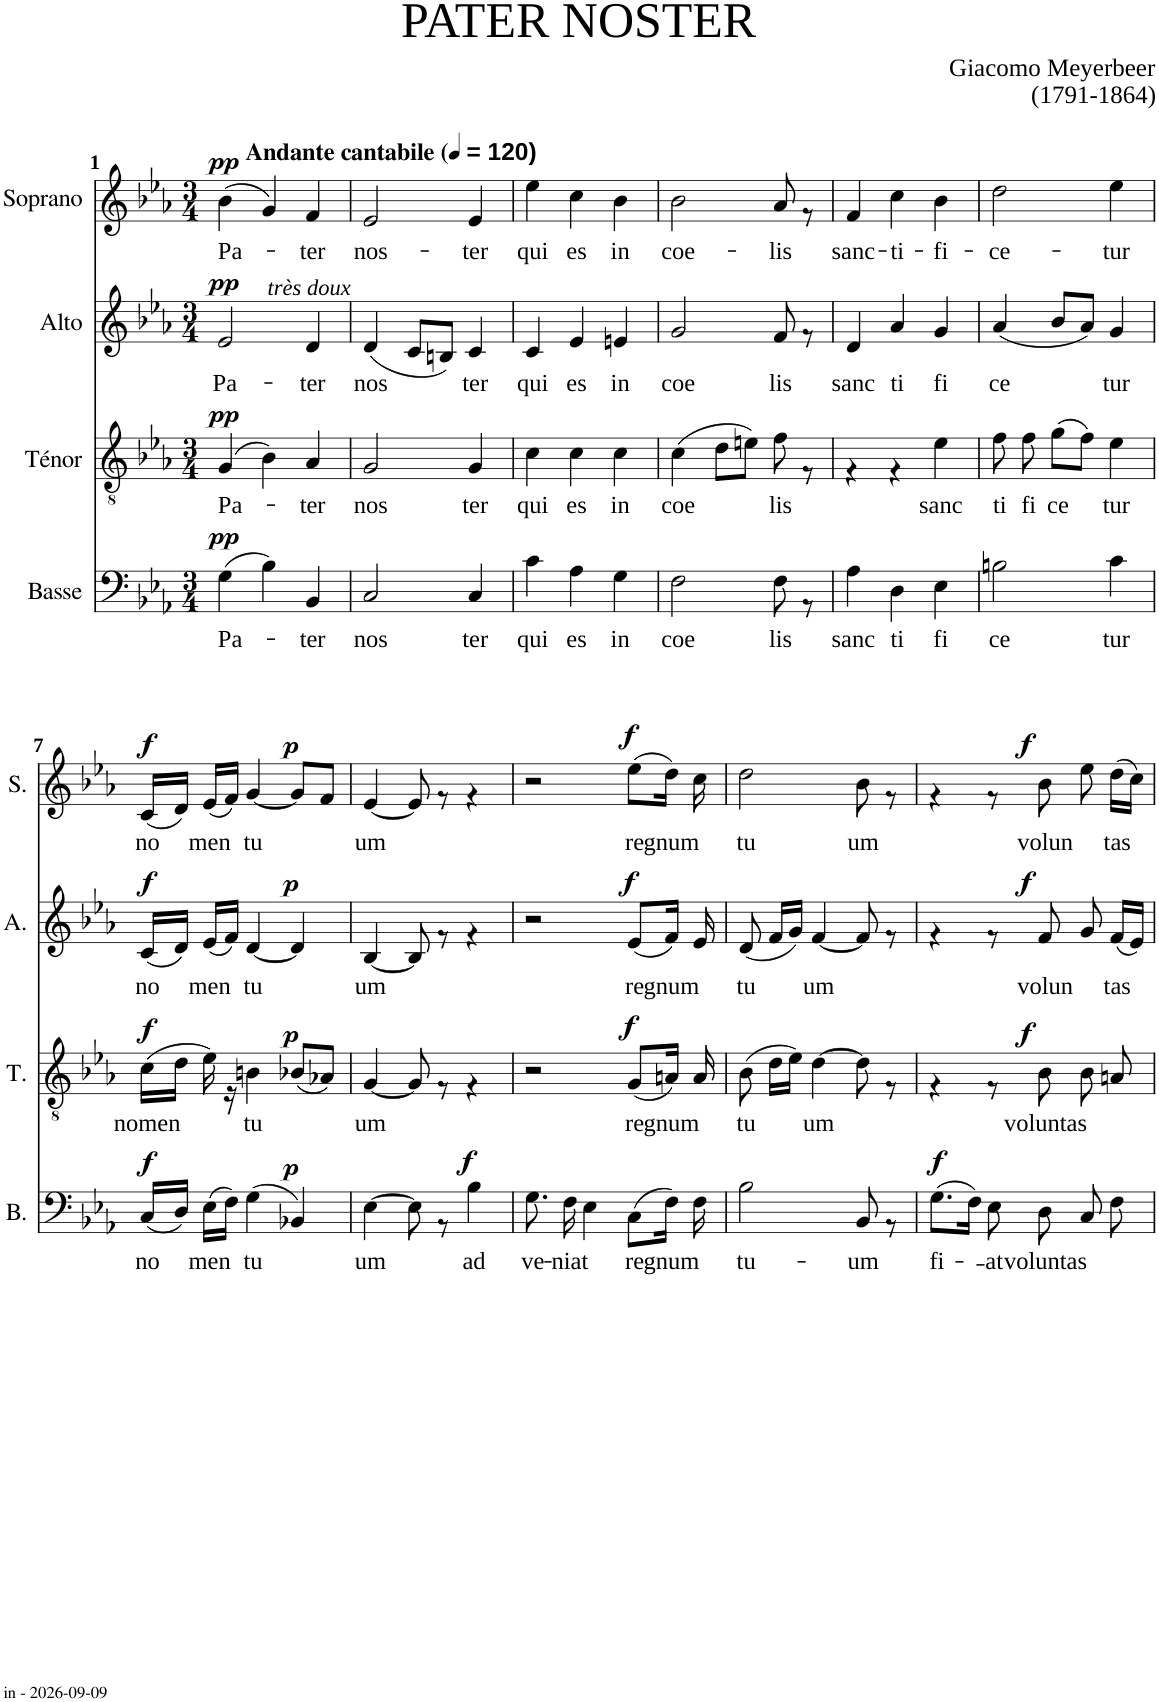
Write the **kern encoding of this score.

**kern	**text	**dynam	**kern	**text	**dynam	**kern	**text	**dynam	**kern	**text	**dynam
*part4	*part4	*part4	*part3	*part3	*part3	*part2	*part2	*part2	*part1	*part1	*part1
*staff4	*staff4	*staff4	*staff3	*staff3	*staff3	*staff2	*staff2	*staff2	*staff1	*staff1	*staff1
*I"Basse	*	*	*I"Ténor	*	*	*I"Alto	*	*	*I"Soprano	*	*
*I'B.	*	*	*I'T.	*	*	*I'A.	*	*	*I'S.	*	*
*clefF4	*	*	*clefGv2	*	*	*clefG2	*	*	*clefG2	*	*
*k[b-e-a-]	*	*	*k[b-e-a-]	*	*	*k[b-e-a-]	*	*	*k[b-e-a-]	*	*
*E-:	*	*	*E-:	*	*	*E-:	*	*	*E-:	*	*
*M3/4	*	*	*M3/4	*	*	*M3/4	*	*	*M3/4	*	*
=1	=1	=1	=1	=1	=1	=1	=1	=1	=1	=1	=1
!	!LO:LY:b	!LO:DY:a	!	!LO:LY:b	!LO:DY:a	!	!LO:LY:b	!LO:DY:a	!	!LO:LY:b	!LO:DY:a
*	*	*	*	*	*	*	*	*	*^	*	*
(>4G\	Pa-	pp	(>4G/	Pa-	pp	2e-/	Pa-	pp	(>4b-\	8ryy	Pa-	pp
.	.	.	.	.	.	.	.	.	.	32ryy	.	.
*	*	*	*	*	*	*	*	*	*MM120	*	*	*
!	!	!	!	!	!	!	!	!	!	!LO:TX:a:B:t=Andante cantabile	!	!
.	.	.	.	.	.	.	.	.	.	2ryy	.	.
!	!	!	!	!	!	!	!	!	!LO:TX:b:i:t=très doux	!	!	!
4B-\)	.	.	4B-\)	.	.	.	.	.	4g/)	.	.	.
!	!LO:LY:b	!	!	!LO:LY:b	!	!	!LO:LY:b	!	!	!	!LO:LY:b	!
4BB-/	-ter	.	4A-/	-ter	.	4d/	-ter	.	4f/	.	-ter	.
.	.	.	.	.	.	.	.	.	.	16.ryy	.	.
=2	=2	=2	=2	=2	=2	=2	=2	=2	=2	=2	=2	=2
!	!LO:LY:b	!	!	!LO:LY:b	!	!	!LO:LY:b	!	!	!	!LO:LY:b	!
*	*	*	*	*	*	*	*	*	*v	*v	*	*
2C/	nos	.	2G/	nos	.	(<4d/	nos	.	2e-/	nos-	.
.	.	.	.	.	.	8c/L	.	.	.	.	.
.	.	.	.	.	.	8Bn/J)	.	.	.	.	.
!	!LO:LY:b	!	!	!LO:LY:b	!	!	!LO:LY:b	!	!	!LO:LY:b	!
4C/	ter	.	4G/	ter	.	4c/	ter	.	4e-/	-ter	.
=3	=3	=3	=3	=3	=3	=3	=3	=3	=3	=3	=3
!	!LO:LY:b	!	!	!LO:LY:b	!	!	!LO:LY:b	!	!	!LO:LY:b	!
4c\	qui	.	4c\	qui	.	4c/	qui	.	4ee-\	qui	.
!	!LO:LY:b	!	!	!LO:LY:b	!	!	!LO:LY:b	!	!	!LO:LY:b	!
4A-\	es	.	4c\	es	.	4e-/	es	.	4cc\	es	.
!	!LO:LY:b	!	!	!LO:LY:b	!	!	!LO:LY:b	!	!	!LO:LY:b	!
4G\	in	.	4c\	in	.	4en/	in	.	4b-\	in	.
=4	=4	=4	=4	=4	=4	=4	=4	=4	=4	=4	=4
!	!LO:LY:b	!	!	!LO:LY:b	!	!	!LO:LY:b	!	!	!LO:LY:b	!
2F\	coe	.	(>4c\	coe	.	2g/	coe	.	2b-\	coe-	.
.	.	.	8d\L	.	.	.	.	.	.	.	.
.	.	.	8en\J)	.	.	.	.	.	.	.	.
!	!LO:LY:b	!	!	!LO:LY:b	!	!	!LO:LY:b	!	!	!LO:LY:b	!
8F\	lis	.	8f\	lis	.	8f/	lis	.	8a-/	-lis	.
8rAA	.	.	8rF	.	.	8rf	.	.	8rf	.	.
=5	=5	=5	=5	=5	=5	=5	=5	=5	=5	=5	=5
!	!LO:LY:b	!	!	!	!	!	!LO:LY:b	!	!	!LO:LY:b	!
4A-\	sanc	.	4rF	.	.	4d/	sanc	.	4f/	sanc-	.
!	!LO:LY:b	!	!	!	!	!	!LO:LY:b	!	!	!LO:LY:b	!
4D\	ti	.	4rF	.	.	4a-/	ti	.	4cc\	-ti-	.
!	!LO:LY:b	!	!	!LO:LY:b	!	!	!LO:LY:b	!	!	!LO:LY:b	!
4E-\	fi	.	4e-\	sanc	.	4g/	fi	.	4b-\	-fi-	.
=6	=6	=6	=6	=6	=6	=6	=6	=6	=6	=6	=6
!	!LO:LY:b	!	!	!LO:LY:b	!	!	!LO:LY:b	!	!	!LO:LY:b	!
2Bn\	ce	.	8f\	ti	.	(<4a-/	ce	.	2dd\	-ce-	.
!	!	!	!	!LO:LY:b	!	!	!	!	!	!	!
.	.	.	8f\	fi	.	.	.	.	.	.	.
!	!	!	!	!LO:LY:b	!	!	!	!	!	!	!
.	.	.	(>8g\L	ce	.	8b-/L	.	.	.	.	.
.	.	.	8f\J)	.	.	8a-/J)	.	.	.	.	.
!	!LO:LY:b	!	!	!LO:LY:b	!	!	!LO:LY:b	!	!	!LO:LY:b	!
4c\	tur	.	4e-\	tur	.	4g/	tur	.	4ee-\	-tur	.
!!LO:LB:g=z
=7	=7	=7	=7	=7	=7	=7	=7	=7	=7	=7	=7
!	!LO:LY:b	!LO:DY:a	!	!LO:LY:b	!LO:DY:a	!	!LO:LY:b	!LO:DY:a	!	!LO:LY:b	!LO:DY:a
*^	*	*	*^	*	*	*^	*	*	*^	*	*
(<16C/LL	4ryy	no	f	(>16c\LL	4ryy	nomen	f	(<16c/LL	4ryy	no	f	(<16c/LL	4ryy	no	f
16D/JJ)	.	.	.	16d\JJ	.	.	.	16d/JJ)	.	.	.	16d/JJ)	.	.	.
!	!	!LO:LY:b	!	!	!	!	!	!	!	!LO:LY:b	!	!	!	!LO:LY:b	!
(>16E-\LL	.	men	.	16e-\)	.	.	.	(<16e-/LL	.	men	.	(<16e-/LL	.	men	.
16F\JJ)	.	.	.	16rE	.	.	.	16f/JJ)	.	.	.	16f/JJ)	.	.	.
!	!	!LO:LY:b	!	!	!	!LO:LY:b	!	!	!	!LO:LY:b	!	!	!	!LO:LY:b	!
(>4G\	8ryy	tu	.	4Bn\	8ryy	tu	.	[<4d/	8ryy	tu	.	[<4g/	8ryy	tu	.
.	16ryy	.	.	.	16ryy	.	.	.	16ryy	.	.	.	16ryy	.	.
.	64ryy	.	.	.	64ryy	.	.	.	64ryy	.	.	.	64ryy	.	.
!	!	!	!LO:DY:a	!	!	!	!LO:DY:a	!	!	!	!LO:DY:a	!	!	!	!LO:DY:a
.	4ryy	.	p	.	4ryy	.	p	.	4ryy	.	p	.	4ryy	.	p
4BB-X/)	.	.	.	(<8B-X/L	.	.	.	4d/]	.	.	.	8g/L]	.	.	.
.	.	.	.	8A-X/J)	.	.	.	.	.	.	.	8f/J	.	.	.
.	32.ryy	.	.	.	32.ryy	.	.	.	32.ryy	.	.	.	32.ryy	.	.
=8	=8	=8	=8	=8	=8	=8	=8	=8	=8	=8	=8	=8	=8	=8	=8
!	!	!LO:LY:b	!	!	!	!LO:LY:b	!	!	!	!LO:LY:b	!	!	!	!LO:LY:b	!
*	*	*	*	*v	*v	*	*	*	*	*	*	*v	*v	*	*
*	*	*	*	*	*	*	*v	*v	*	*	*	*	*
[>4E-\	4...ryy	um	.	[<4G/	um	.	[<4B-/	um	.	[<4e-/	um	.
8E-\]	.	.	.	8G/]	.	.	8B-/]	.	.	8e-/]	.	.
8rAA	.	.	.	8rF	.	.	8rf	.	.	8rf	.	.
!	!	!	!LO:DY:a	!	!	!	!	!	!	!	!	!
.	4ryy	.	f	.	.	.	.	.	.	.	.	.
!	!	!LO:LY:b	!	!	!	!	!	!	!	!	!	!
4B-\	.	ad	.	4rF	.	.	4rf	.	.	4rf	.	.
.	32ryy	.	.	.	.	.	.	.	.	.	.	.
=9	=9	=9	=9	=9	=9	=9	=9	=9	=9	=9	=9	=9
!	!	!LO:LY:b	!	!	!	!	!	!	!	!	!	!
*v	*v	*	*	*^	*	*	*^	*	*	*^	*	*
8.G\	ve-	.	2r	4...ryy	.	.	2r	4...ryy	.	.	2r	4...ryy	.	.
!	!LO:LY:b	!	!	!	!	!	!	!	!	!	!	!	!	!
16F\	-niat	.	.	.	.	.	.	.	.	.	.	.	.	.
4E-\	.	.	.	.	.	.	.	.	.	.	.	.	.	.
!	!	!	!	!	!	!LO:DY:a	!	!	!	!LO:DY:a	!	!	!	!LO:DY:a
.	.	.	.	4ryy	.	f	.	4ryy	.	f	.	4ryy	.	f
!	!LO:LY:b	!	!	!	!LO:LY:b	!	!	!	!LO:LY:b	!	!	!	!LO:LY:b	!
(>8C\L	re	.	(<8G/L	.	re	.	(<8e-/L	.	re	.	(>8ee-\L	.	re	.
!	!LO:LY:b	!	!	!	!LO:LY:b	!	!	!	!LO:LY:b	!	!	!	!LO:LY:b	!
16F\Jk)	gnum	.	16An/Jk)	.	gnum	.	16f/Jk)	.	gnum	.	16dd\Jk)	.	gnum	.
16F\	.	.	16A/	.	.	.	16e-/	.	.	.	16cc\	.	.	.
.	.	.	.	32ryy	.	.	.	32ryy	.	.	.	32ryy	.	.
=10	=10	=10	=10	=10	=10	=10	=10	=10	=10	=10	=10	=10	=10	=10
!	!LO:LY:b	!	!	!	!LO:LY:b	!	!	!	!LO:LY:b	!	!	!	!LO:LY:b	!
*	*	*	*v	*v	*	*	*	*	*	*	*v	*v	*	*
*	*	*	*	*	*	*v	*v	*	*	*	*	*
2B-\	tu-	.	(>8B-\	tu	.	(<8d/	tu	.	2dd\	tu	.
.	.	.	16d\LL	.	.	16f/LL	.	.	.	.	.
.	.	.	16e-\JJ)	.	.	16g/JJ)	.	.	.	.	.
!	!	!	!	!LO:LY:b	!	!	!LO:LY:b	!	!	!	!
.	.	.	[>4d\	um	.	[<4f/	um	.	.	.	.
!	!LO:LY:b	!	!	!	!	!	!	!	!	!LO:LY:b	!
8BB-/	-um	.	8d\]	.	.	8f/]	.	.	8b-\	um	.
8rAA	.	.	8rF	.	.	8rf	.	.	8rf	.	.
=11	=11	=11	=11	=11	=11	=11	=11	=11	=11	=11	=11
!	!LO:LY:b	!LO:DY:a	!	!	!	!	!	!	!	!	!
*	*	*	*^	*	*	*^	*	*	*^	*	*
(>8.G\L	fi-	f	4rF	4ryy	.	.	4rf	4ryy	.	.	4rf	4ryy	.	.
16F\Jk)	.	.	.	.	.	.	.	.	.	.	.	.	.	.
!	!LO:LY:b	!	!	!	!	!	!	!	!	!	!	!	!	!
8E-\	-at	.	8rF	16.ryy	.	.	8rf	16.ryy	.	.	8rf	16.ryy	.	.
!	!	!	!	!	!	!LO:DY:a	!	!	!	!LO:DY:a	!	!	!	!LO:DY:a
.	.	.	.	4ryy	.	f	.	4ryy	.	f	.	4ryy	.	f
!	!LO:LY:b	!	!	!	!LO:LY:b	!	!	!	!LO:LY:b	!	!	!	!LO:LY:b	!
8D\	voluntas	.	8B-\	.	voluntas	.	8f/	.	volun	.	8b-\	.	volun	.
8C/	.	.	8B-\	.	.	.	8g/	.	.	.	8ee-\	.	.	.
.	.	.	.	8ryy	.	.	.	8ryy	.	.	.	8ryy	.	.
!	!	!	!	!	!	!	!	!	!LO:LY:b	!	!	!	!LO:LY:b	!
8F\	.	.	8An/	.	.	.	(<16f/LL	.	tas	.	(>16dd\LL	.	tas	.
.	.	.	.	.	.	.	16e-/JJ)	.	.	.	16cc\JJ)	.	.	.
.	.	.	.	32ryy	.	.	.	32ryy	.	.	.	32ryy	.	.
*	*	*	*v	*v	*	*	*	*	*	*	*v	*v	*	*
*	*	*	*	*	*	*v	*v	*	*	*	*	*
=	=	=	=	=	=	=	=	=	=	=	=
*-	*-	*-	*-	*-	*-	*-	*-	*-	*-	*-	*-
